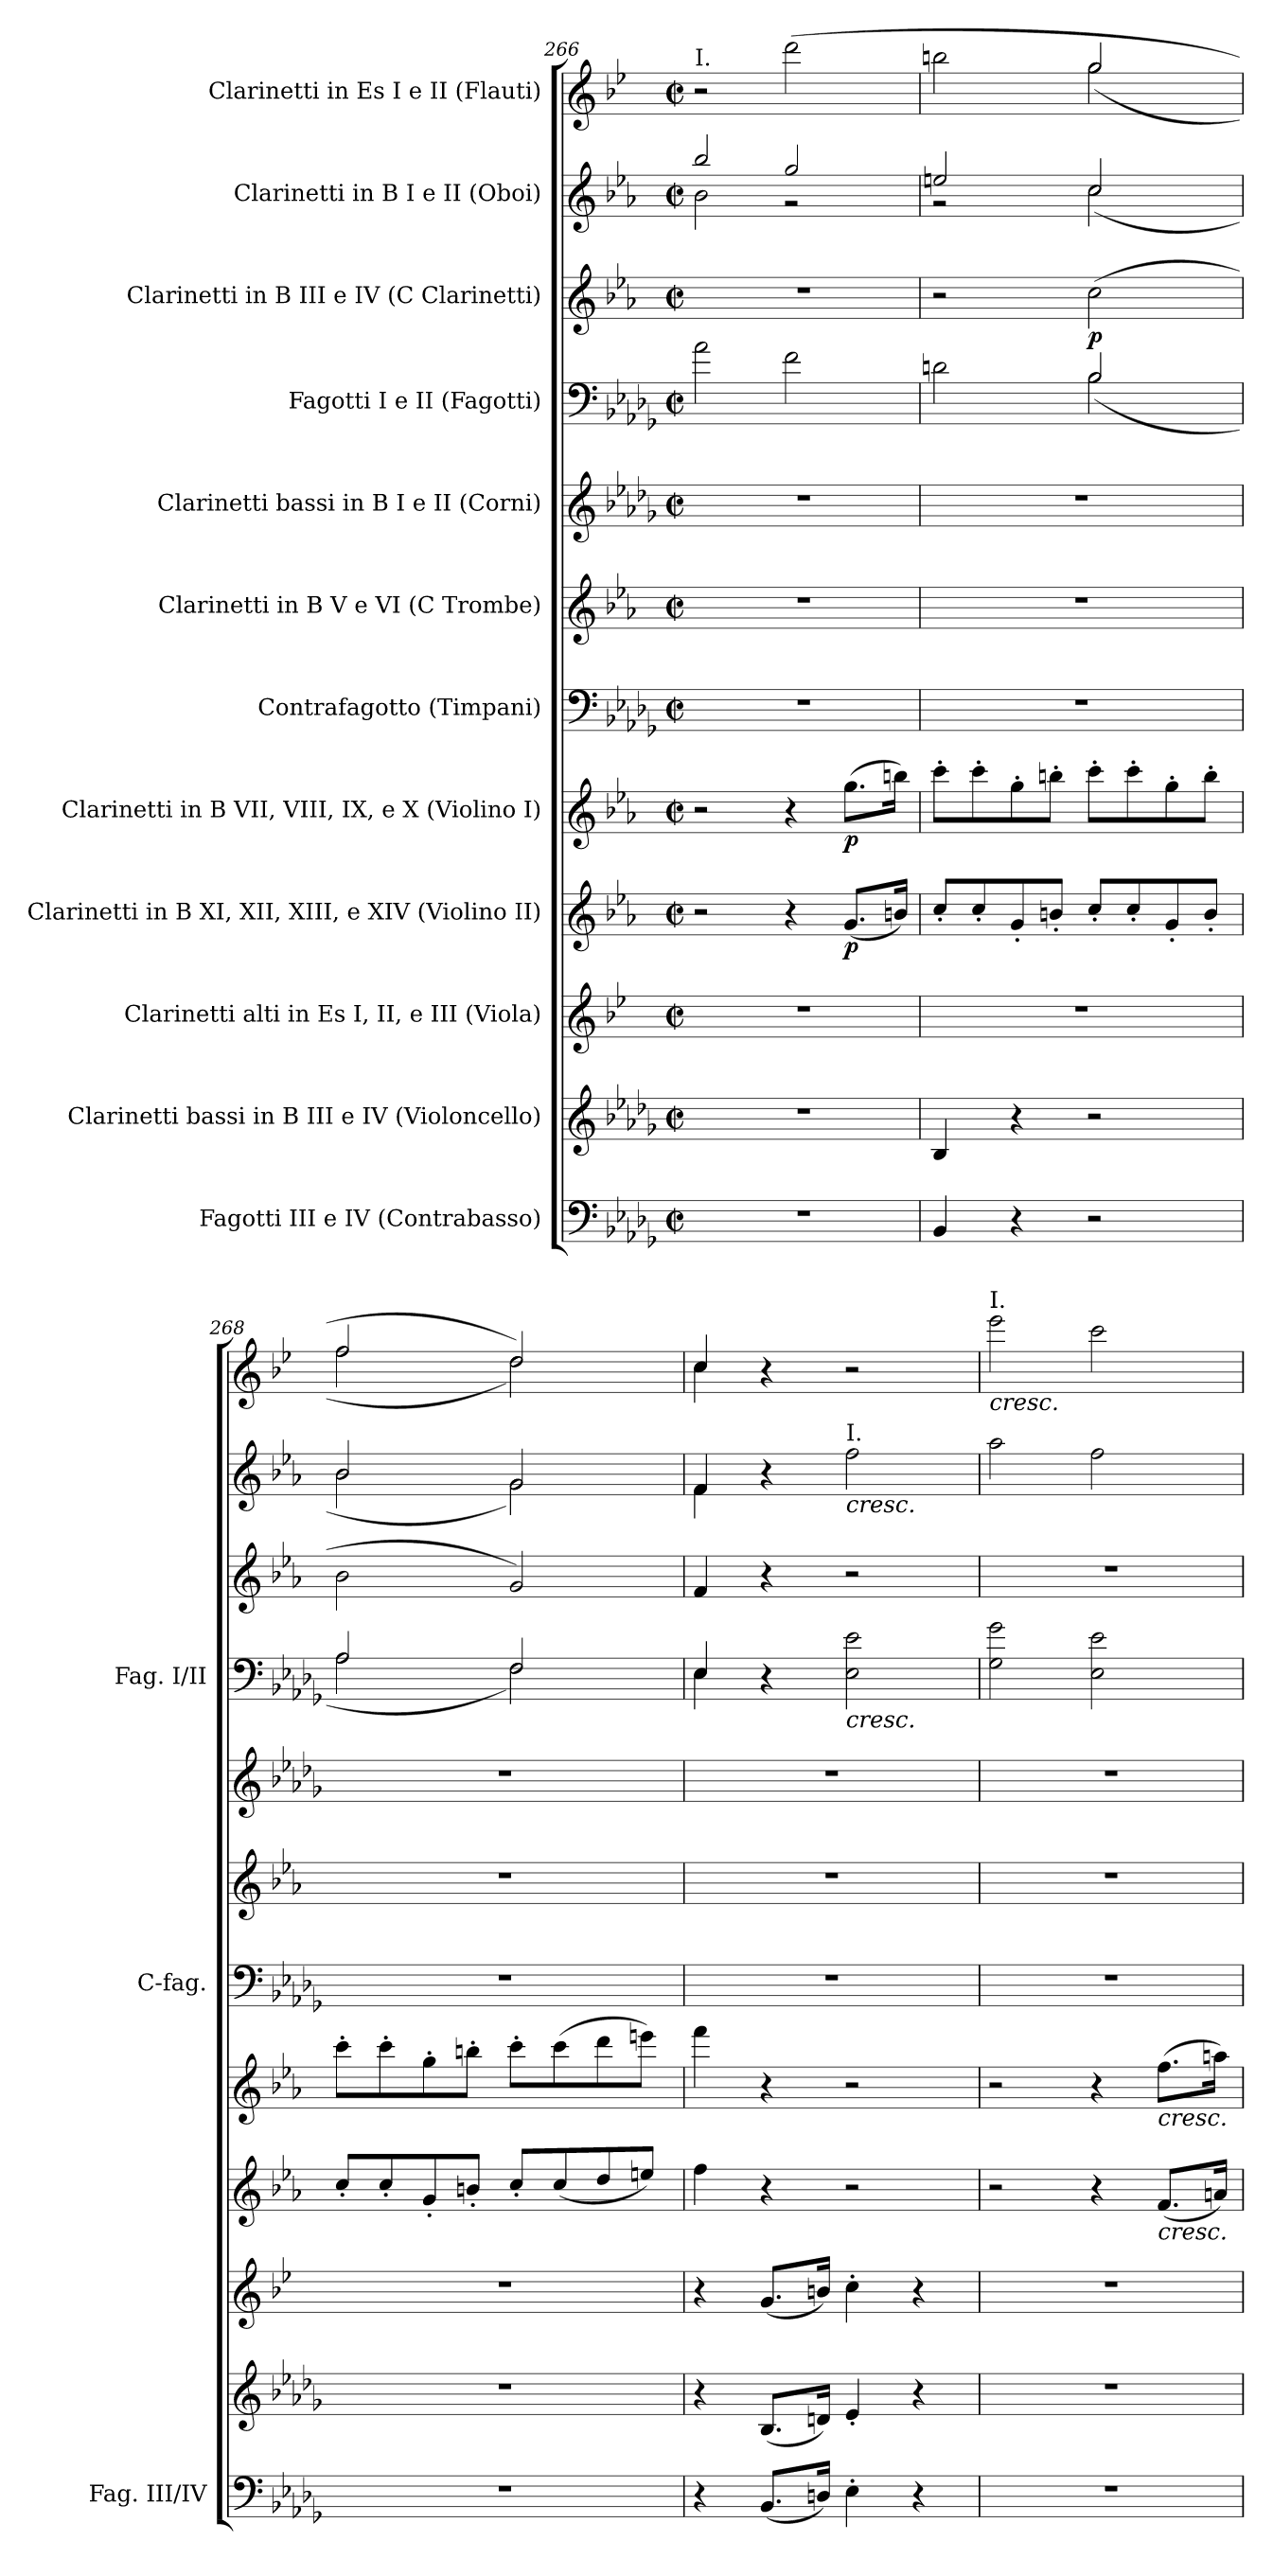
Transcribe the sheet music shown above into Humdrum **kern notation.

**kern	**kern	**kern	**kern	**dynam	**kern	**dynam	**kern	**kern	**kern	**kern	**kern	**dynam	**kern	**kern
*part12	*part11	*part10	*part9	*part9	*part8	*part8	*part7	*part6	*part5	*part4	*part3	*part3	*part2	*part1
*staff12	*staff11	*staff10	*staff9	*staff9	*staff8	*staff8	*staff7	*staff6	*staff5	*staff4	*staff3	*staff3	*staff2	*staff1
*I"Fagotti III e IV (Contrabasso)	*I"Clarinetti bassi in B III e IV (Violoncello)	*I"Clarinetti alti in Es I, II, e III (Viola)	*I"Clarinetti in B XI, XII, XIII, e XIV (Violino II)	*	*I"Clarinetti in B VII, VIII, IX, e X (Violino I)	*	*I"Contrafagotto (Timpani)	*I"Clarinetti in B V e VI (C Trombe)	*I"Clarinetti bassi in B I e II (Corni)	*I"Fagotti I e II (Fagotti)	*I"Clarinetti in B III e IV (C Clarinetti)	*	*I"Clarinetti in B I e II (Oboi)	*I"Clarinetti in Es I e II (Flauti)
*I'Fag. III/IV	*	*	*	*	*	*	*I'C-fag.	*	*	*I'Fag. I/II	*	*	*	*
*clefF4	*clefG2	*clefG2	*clefG2	*	*clefG2	*	*clefF4	*clefG2	*clefG2	*clefF4	*clefG2	*	*clefG2	*clefG2
*	*ITrd8c14	*ITrd5c9	*ITrd1c2	*	*ITrd1c2	*	*ITrd7c12	*ITrd1c2	*ITrd8c14	*	*ITrd1c2	*	*ITrd1c2	*ITrd-2c-3
*k[b-e-a-d-g-]	*k[b-e-a-d-g-]	*k[b-e-a-d-g-]	*k[b-e-a-d-g-]	*	*k[b-e-a-d-g-]	*	*k[b-e-a-d-g-]	*k[b-e-a-d-g-]	*k[b-e-a-d-g-]	*k[b-e-a-d-g-]	*k[b-e-a-d-g-]	*	*k[b-e-a-d-g-]	*k[b-e-a-d-g-]
*M2/2	*M2/2	*M2/2	*M2/2	*	*M2/2	*	*M2/2	*M2/2	*M2/2	*M2/2	*M2/2	*	*M2/2	*M2/2
*met(c|)	*met(c|)	*met(c|)	*met(c|)	*	*met(c|)	*	*met(c|)	*met(c|)	*met(c|)	*met(c|)	*met(c|)	*	*met(c|)	*met(c|)
=266	=266	=266	=266	=266	=266	=266	=266	=266	=266	=266	=266	=266	=266	=266
*	*	*	*	*	*	*	*	*	*	*	*	*	*^	*
!	!	!	!	!	!	!	!	!	!	!	!	!	!	!	!LO:TX:a:t=I.
1r	1r	1r	2r	.	2r	.	1r	1r	1r	2a-\	1r	.	2aa-/	2a-\	2r
.	.	.	4r	.	4r	.	.	.	.	2f\	.	.	2ff/	2r	(>2fff\
!	!	!	!	!LO:DY:b	!	!LO:DY:b	!	!	!	!	!	!	!	!	!
.	.	.	(<8.f/L	p	(>8.ff\L	p	.	.	.	.	.	.	.	.	.
.	.	.	16an/Jk)	.	16aan\Jk)	.	.	.	.	.	.	.	.	.	.
=267	=267	=267	=267	=267	=267	=267	=267	=267	=267	=267	=267	=267	=267	=267	=267
*	*	*	*	*	*	*	*	*	*	*^	*	*	*	*	*^
4BB-/	4BB-/	1r	8b-'/L	.	8bb-'\L	.	1r	1r	1r	2dn\	2ryy	2r	.	2ddn/	2r	2dddn\	2ryy
.	.	.	8b-'/	.	8bb-'\	.	.	.	.	.	.	.	.	.	.	.	.
4r	4r	.	8f'/	.	8ff'\	.	.	.	.	.	.	.	.	.	.	.	.
.	.	.	8an'/J	.	8aan'\J	.	.	.	.	.	.	.	.	.	.	.	.
!	!	!	!	!	!	!	!	!	!	!	!	!	!LO:DY:b	!	!	!	!
2r	2r	.	8b-'/L	.	8bb-'\L	.	.	.	.	2B-/	(<2B-\	(>2b-\	p	2b-/	(<2b-\	2bb-/	(<2bb-\
.	.	.	8b-'/	.	8bb-'\	.	.	.	.	.	.	.	.	.	.	.	.
.	.	.	8f'/	.	8ff'\	.	.	.	.	.	.	.	.	.	.	.	.
.	.	.	8a'/J	.	8aa'\J	.	.	.	.	.	.	.	.	.	.	.	.
!!LO:LB:g=z	!!
=268	=268	=268	=268	=268	=268	=268	=268	=268	=268	=268	=268	=268	=268	=268	=268	=268	=268
1r	1r	1r	8b-'/L	.	8bb-'\L	.	1r	1r	1r	2A-/	2A-\	2a-\	.	2a-/	2a-\	2aa-/	2aa-\
.	.	.	8b-'/	.	8bb-'\	.	.	.	.	.	.	.	.	.	.	.	.
.	.	.	8f'/	.	8ff'\	.	.	.	.	.	.	.	.	.	.	.	.
.	.	.	8an'/J	.	8aan'\J	.	.	.	.	.	.	.	.	.	.	.	.
.	.	.	8b-'/L	.	8bb-'\L	.	.	.	.	2F/	2F\)	2f/)	.	2f/	2f\)	2ff/)	2ff\)
.	.	.	(<8b-/	.	(>8bb-\	.	.	.	.	.	.	.	.	.	.	.	.
.	.	.	8cc/	.	8ccc\	.	.	.	.	.	.	.	.	.	.	.	.
.	.	.	8ddn/J)	.	8dddn\J)	.	.	.	.	.	.	.	.	.	.	.	.
!!LO:PB:g=z	!!
=269	=269	=269	=269	=269	=269	=269	=269	=269	=269	=269	=269	=269	=269	=269	=269	=269	=269
4r	4r	4r	4ee-\	.	4eee-\	.	1r	1r	1r	4E-/	4E-\	4e-/	.	4e-/	4e-\	4ee-/	4ee-\
(<8.BB-/L	(<8.BB-/L	(<8.B-/L	4r	.	4r	.	.	.	.	4r	2.ryy	4r	.	4r	2.ryy	4r	2.ryy
16Dn/Jk)	16Dn/Jk)	16dn/Jk)	.	.	.	.	.	.	.	.	.	.	.	.	.	.	.
!	!	!	!	!	!	!	!	!	!	!	!	!	!	!LO:TX:a:t=I.	!	!	!
!	!	!	!	!	!	!	!	!	!	!	!	!	!	!LO:TX:b:i:t=cresc.	!	!	!
!	!	!	!	!	!	!	!	!	!	!LO:TX:b:i:t=cresc.	!	!	!	!	!	!	!
4E-'\	4E-'/	4e-'\	2r	.	2r	.	.	.	.	2E-\ 2e-\	.	2r	.	2ee-\	.	2r	.
4r	4r	4r	.	.	.	.	.	.	.	.	.	.	.	.	.	.	.
*	*	*	*	*	*	*	*	*	*	*	*	*	*	*v	*v	*	*
*	*	*	*	*	*	*	*	*	*	*v	*v	*	*	*	*v	*v
=270	=270	=270	=270	=270	=270	=270	=270	=270	=270	=270	=270	=270	=270	=270
!	!	!	!	!	!	!	!	!	!	!	!	!	!	!LO:TX:a:t=I.
!	!	!	!	!	!	!	!	!	!	!	!	!	!	!LO:TX:b:i:t=cresc.
1r	1r	1r	2r	.	2r	.	1r	1r	1r	2G-\ 2g-\	1r	.	2gg-\	2ggg-\
.	.	.	4r	.	4r	.	.	.	.	2E-\ 2e-\	.	.	2ee-\	2eee-\
!	!	!	!	!	!LO:TX:b:i:t=cresc.	!	!	!	!	!	!	!	!	!
!	!	!	!LO:TX:b:i:t=cresc.	!	!	!	!	!	!	!	!	!	!	!
.	.	.	(<8.e-/L	.	(>8.ee-\L	.	.	.	.	.	.	.	.	.
.	.	.	16gn/Jk)	.	16ggn\Jk)	.	.	.	.	.	.	.	.	.
=	=	=	=	=	=	=	=	=	=	=	=	=	=	=
*-	*-	*-	*-	*-	*-	*-	*-	*-	*-	*-	*-	*-	*-	*-
